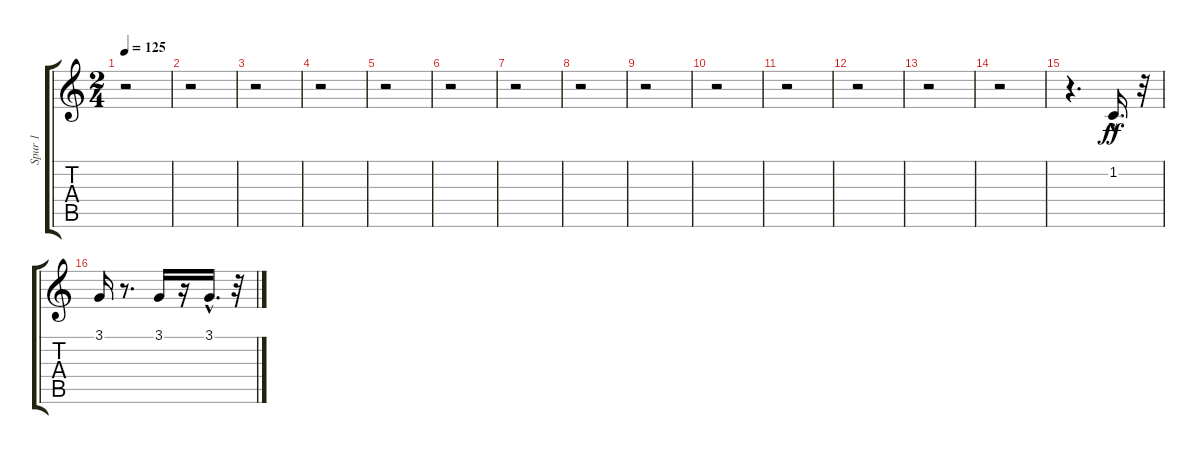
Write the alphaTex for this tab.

\track ("Spur 1" "Spur 1") {instrument flute}
\staff {score tabs}
\tuning (E4 B3 G3 D3 A2 E2) {hide}
\ts (2 4)
\tempo 125
\clef g2
\ks c
r.2{dy ff} |
r.2 |
r.2 |
r.2 |
r.2 |
r.2 |
r.2 |
r.2 |
r.2 |
r.2 |
r.2 |
r.2 |
r.2 |
r.2 |
r.4{d} 1.2{hac}.16{d} r.32 |
3.1.16 r.8{d} 3.1.16 r.16 3.1{hac}.16{d} r.32
